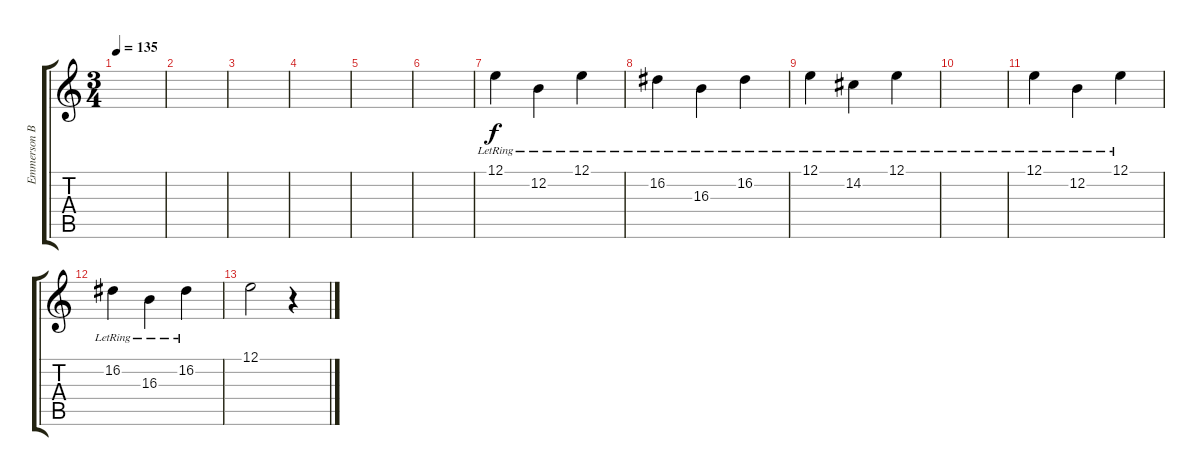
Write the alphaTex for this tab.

\track ("Emmerson Burton" "Emmerson B") {instrument musicbox}
\staff {score tabs}
\tuning (E4 B3 G3 D3 A2 E2) {hide}
\ts (3 4)
\tempo 135
\clef g2
\ks c
|
|
|
|
|
|
12.1{lr}.4 12.2{lr}.4 12.1{lr}.4 |
16.2{lr}.4 16.3{lr}.4 16.2{lr}.4 |
12.1{lr}.4 14.2{lr}.4 12.1{lr}.4 |
|
12.1{lr}.4 12.2{lr}.4 12.1{lr}.4 |
16.2{lr}.4 16.3{lr}.4 16.2{lr}.4 |
12.1.2 r.4
